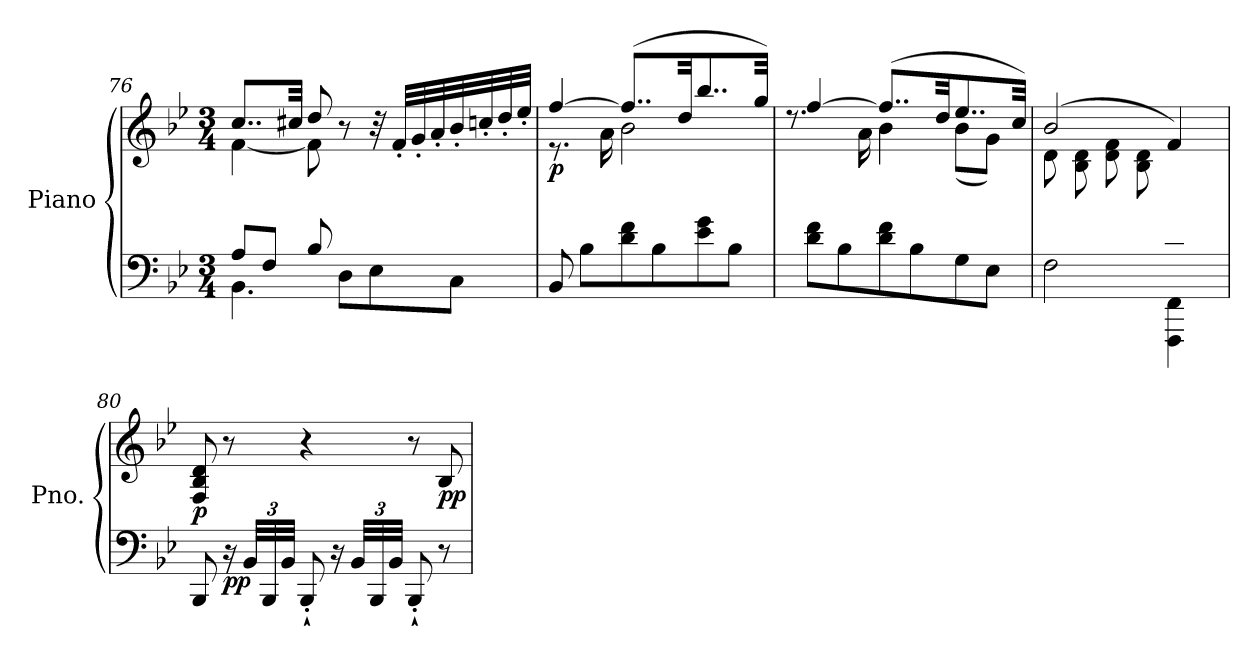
**kern	**kern	**dynam
*part1	*part1	*part1
*staff2	*staff1	*staff1/2
*I"Piano	*	*
*I'Pno.	*	*
*clefF4	*clefG2	*
*k[b-e-]	*k[b-e-]	*
*M3/4	*M3/4	*
=76	=76	=76
*^	*^	*
8A/L	4.BB-\	8..cc/L	[4f\	.
8F/J	.	.	.	.
.	.	32cc#X/Jkk	.	.
8B-/	.	8dd/	8f\]	.
8D\L	4.ryy	8r	4.ryy	.
8E-\	.	32r	.	.
!	!	!	!	!LO:DY:b
.	.	32f'/LLL	.	other-dynamics
.	.	32g'/	.	.
.	.	32a'/	.	.
8C\J	.	32b-'/	.	.
.	.	32ccn'/	.	.
.	.	32dd'/	.	.
.	.	32ee-'/JJJ	.	.
*v	*v	*	*	*
=77	=77	=77	=77
!	!	!	!LO:DY:b
8BB-/	[4ff/	8.r	p
8B-\L	.	.	.
.	.	16a\	.
8d\ 8f\	(>8..ff/L]	2b-\	.
8B-\	.	.	.
.	32dd/KK	.	.
8e-\ 8g\	8..bb-/	.	.
8B-\J	.	.	.
.	32gg/Jkk)	.	.
=78	=78	=78	=78
8d\ 8f\L	[4ff/	8.rdd	.
8B-\	.	.	.
.	.	16a\	.
8d\ 8f\	(>8..ff/L]	4b-\	.
8B-\	.	.	.
.	32dd/KK	.	.
8G\	8..ee-/	(<8b-\L	.
8E-\J	.	8g\J)	.
.	32cc/Jkk)	.	.
!!LO:PB:g=z	!!
=79	=79	=79	=79
*^	*	*	*
!	!	!	!	!LO:DY:b
2ryy	2F\	(>2b-/	(>8d\L	other-dynamics
.	.	.	8B-\ 8d\	.
.	.	.	8d\ 8f\	.
.	.	.	8B-\ 8d\	.
8A/ 8c/	4FFF\ 4FF\	4f/)	4ryy	.
8F/ 8A/J)	.	.	.	.
*v	*v	*	*	*
*	*v	*v	*
=80	=80	=80
!	!	!LO:DY:b
8BBB-/	8F/ 8B-/ 8d/	p
!	!	!LO:DY:b=2
16r	8r	pp
*Xbrackettup	*	*
48BB-/LLL	.	.
48BBB-/	.	.
48BB-/JJJ	.	.
8BBB-'`/	4r	.
16r	.	.
48BB-/LLL	.	.
48BBB-/	.	.
48BB-/JJJ	.	.
8BBB-'`/	8r	.
!	!	!LO:DY:b
8r	8B-/	pp
=	=	=
*-	*-	*-
